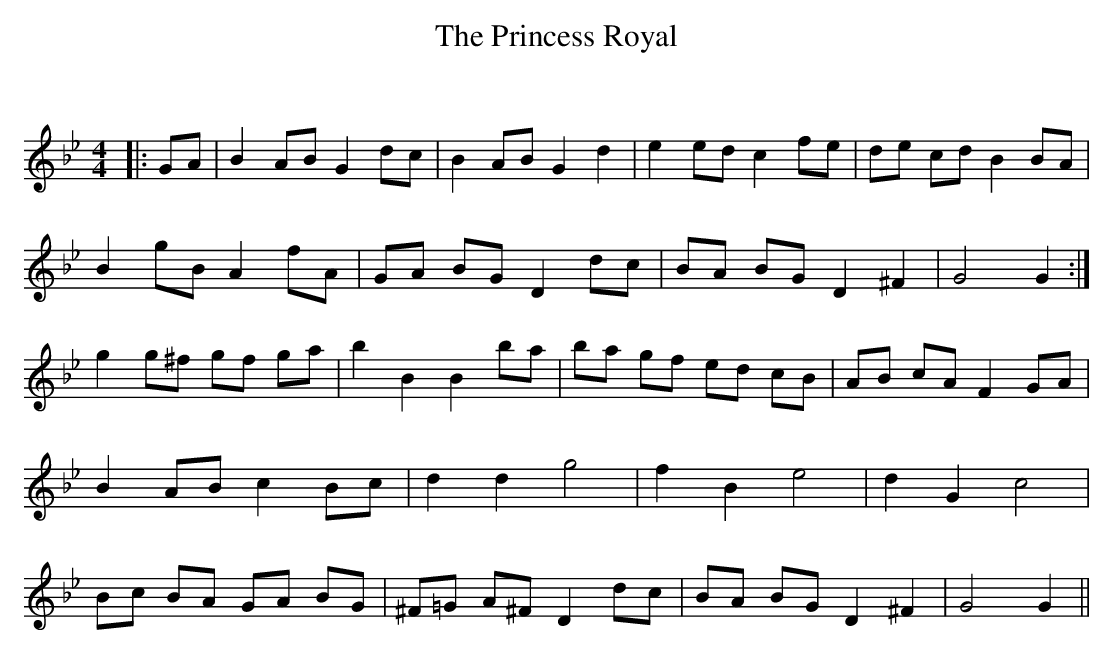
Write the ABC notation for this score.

X:1
T: The Princess Royal
C:
Q: 232
K:Gm
M:4/4
L:1/8
|:GA|B2 AB G2 dc|B2 AB G2 d2|e2 ed c2 fe|de cd B2 BA|
B2 gB A2 fA|GA BG D2 dc|BA BG D2 ^F2|G4 G2:|
g2 g^f gf ga|b2 B2 B2 ba|ba gf ed cB|AB cA F2 GA|
B2 AB c2 Bc|d2 d2 g4|f2 B2 e4|d2 G2 c4|
Bc BA GA BG|^F=G A^F D2 dc|BA BG D2 ^F2|G4 G2||
